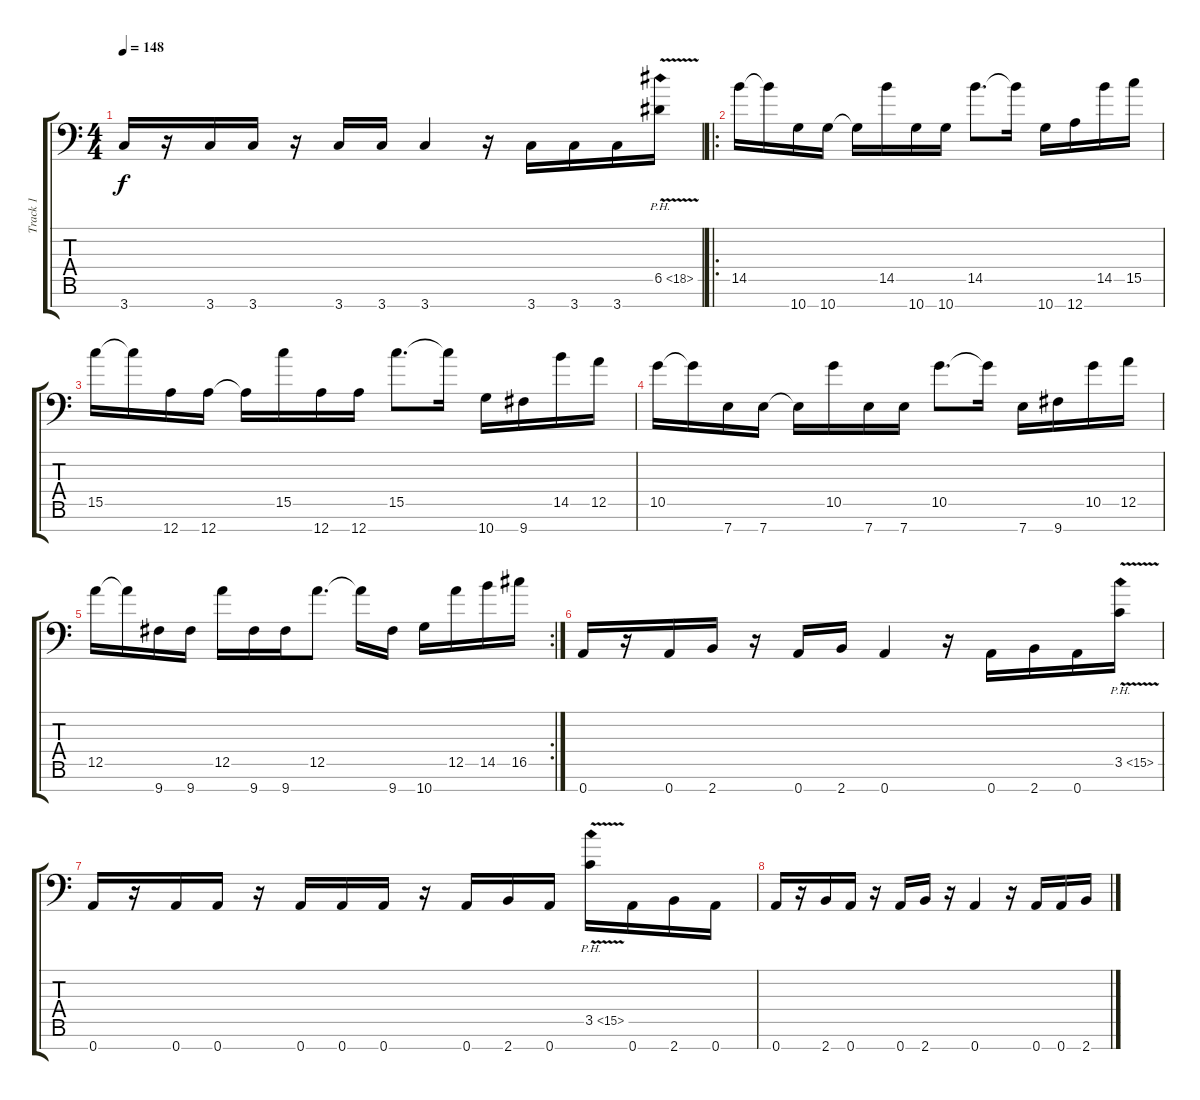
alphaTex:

\track ("Track 1" "Track 1") {instrument distortionguitar}
\staff {score tabs}
\tuning (E4 B3 G3 D3 A2 E2 A1) {hide}
\ts (4 4)
\tempo 148
\clef f4
\ks c
3.7.16{dy f} r.16 3.7.16 3.7.16 r.16 3.7.16 3.7.16 3.7.4 r.16 3.7.16 3.7.16 3.7.16 6.5{ph 12 v}.16 |
\ro
14.5.16 14.5{t}.16 10.7.16 10.7.16 10.7{t}.16 14.5.16 10.7.16 10.7.16 14.5.8{d} 14.5{t}.16 10.7.16 12.7.16 14.5.16 15.5.16 |
15.5.16 15.5{t}.16 12.7.16 12.7.16 12.7{t}.16 15.5.16 12.7.16 12.7.16 15.5.8{d} 15.5{t}.16 10.7.16 9.7.16 14.5.16 12.5.16 |
10.5.16 10.5{t}.16 7.7.16 7.7.16 7.7{t}.16 10.5.16 7.7.16 7.7.16 10.5.8{d} 10.5{t}.16 7.7.16 9.7.16 10.5.16 12.5.16 |
\rc 2
12.5.16 12.5{t}.16 9.7.16 9.7.16 12.5.16 9.7.16 9.7.16 12.5.8{d} 12.5{t}.16 9.7.16 10.7.16 12.5.16 14.5.16 16.5.16 |
0.7.16 r.16 0.7.16 2.7.16 r.16 0.7.16 2.7.16 0.7.4 r.16 0.7.16 2.7.16 0.7.16 3.5{ph 12 v}.16 |
0.7.16 r.16 0.7.16 0.7.16 r.16 0.7.16 0.7.16 0.7.16 r.16 0.7.16 2.7.16 0.7.16 3.5{ph 12 v}.16 0.7.16 2.7.16 0.7.16 |
0.7.16 r.16 2.7.16 0.7.16 r.16 0.7.16 2.7.16 r.16 0.7.4 r.16 0.7.16 0.7.16 2.7.16
